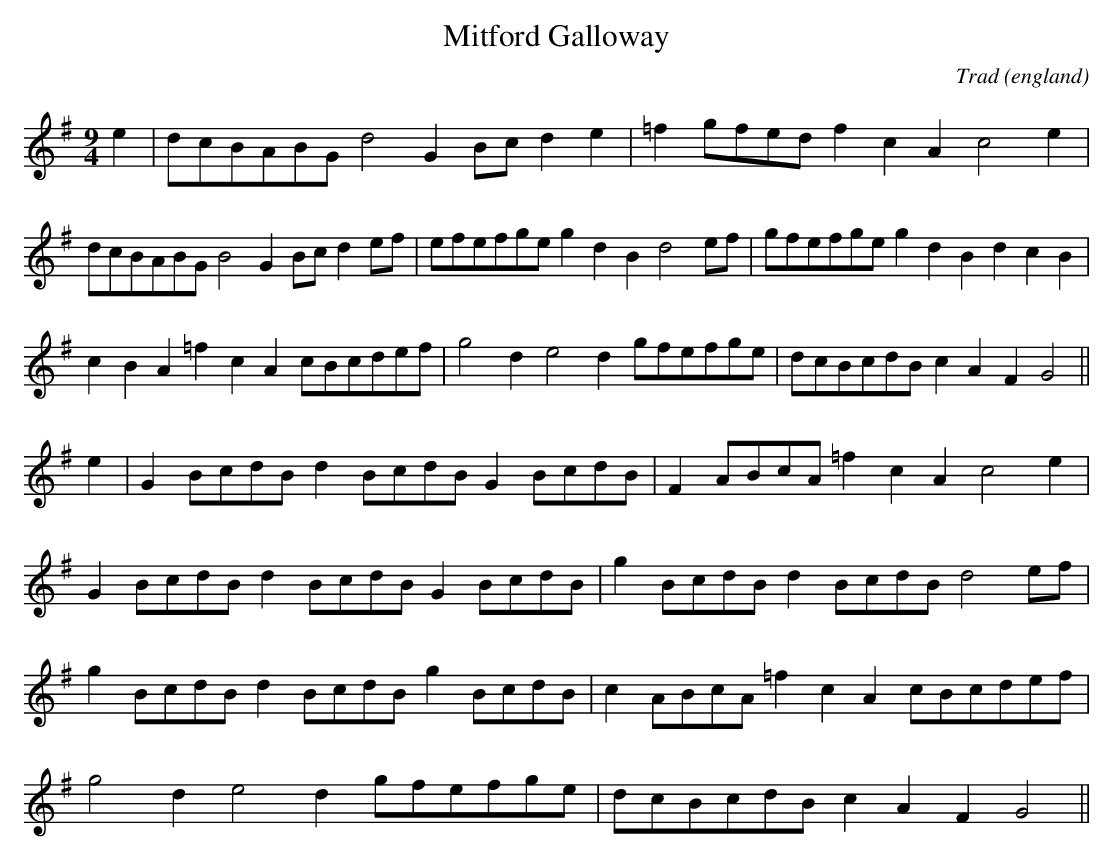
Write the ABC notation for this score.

X:1
T:Mitford Galloway
O:england
C:Trad
M:9/4
K:G
e2| dcBABG d4 G2 Bc d2 e2|=f2 gfed f2 c2 A2 c4 e2| dcBABG B4 G2 Bc d2 ef|\
efefge g2 d2 B2 d4 ef| gfefge g2 d2 B2 d2 c2 B2| c2 B2 A2 =f2 c2 A2 cBcdef|\
g4 d2 e4 d2 gfefge| dcBcdB c2 A2 F2 G4 || e2| G2 BcdB d2 BcdB G2 BcdB|\
F2 ABcA =f2 c2 A2 c4 e2| G2 BcdB d2 BcdB G2 BcdB| g2 BcdB d2 BcdB d4 ef|\
g2 BcdB d2 BcdB g2 BcdB| c2 ABcA =f2 c2 A2 cBcdef| g4 d2 e4 d2 gfefge|\
dcBcdBc2 A2 F2 G4||
